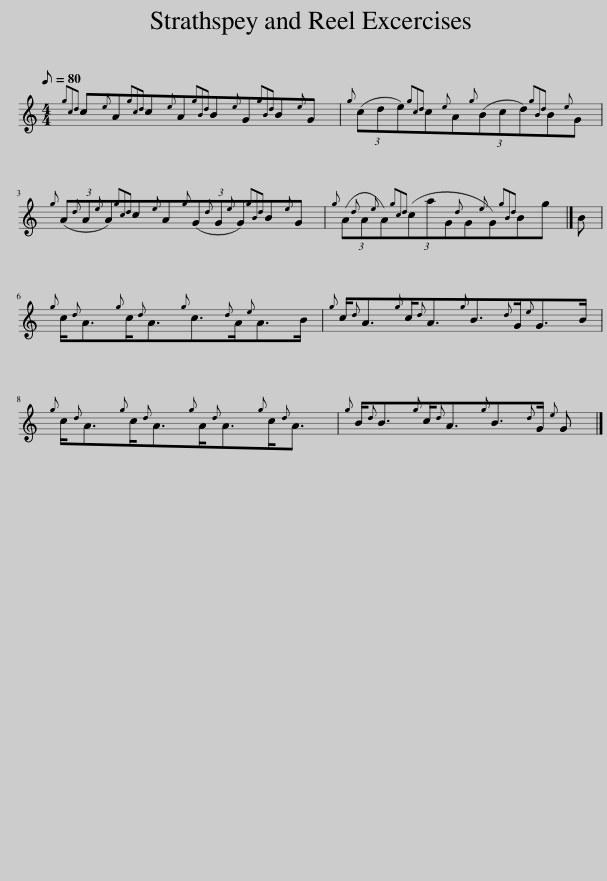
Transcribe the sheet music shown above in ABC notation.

X:1
L:1/8
Q:1/8=80
M:4/4
I:linebreak $
K:C
V:1 treble
V:1
{gcd} c{e}A{gcd}c{e}A{gBd}B{e}G{gBd}B{e}G |{g} (3(cde){gcd}c{e}A{g}(3(Bcd){gBd}B{e}G |${g} (3(A{d}A{e}A){gcd}c{e}A{g}(3(G{d}G{e}G){gBd}B{e}G |{g} (3(A{d}A{e}A){gcd}(3(caG{d}G{e}G){gBd}Bg |] B |$ %5
{g} c/{d}A3/2{g}c/{d}A3/2{g}c3/2{d}A/{e}A>B |{g} c/{d}A3/2{g}c/{d}A3/2{g}B3/2{d}G/{e}G>B |${g} c/{d}A3/2{g}c/{d}A3/2{g}A/{d}A3/2{g}c/{d}A3/2 |{g} B/{d}B3/2{g}c/{d}A3/2{g}B3/2{d}G/{e} G |] %9
